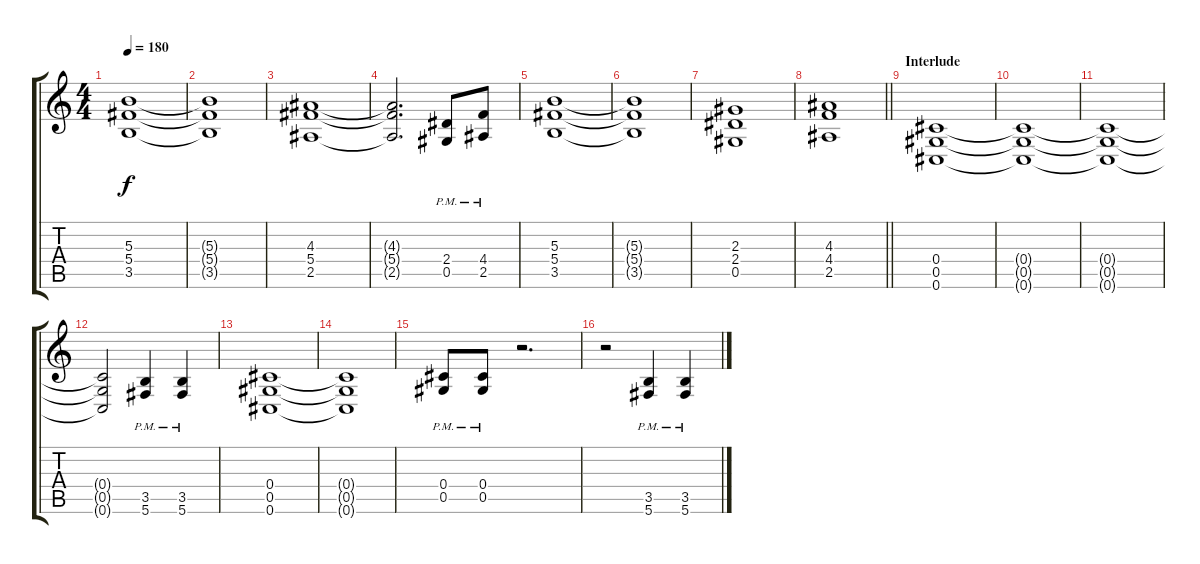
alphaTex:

\track "" {instrument overdrivenguitar}
\staff {score tabs}
\tuning (Eb4 Bb3 Gb3 Db3 Ab2 Db2) {hide}
\ts (4 4)
\tempo 180
\clef g2
\ks c
(5.3 5.4 3.5).1{dy f} |
(5.3{t} 5.4{t} 3.5{t}).1 |
(4.3 5.4 2.5).1 |
(4.3{t} 5.4{t} 2.5{t}).2{d} (2.4{pm} 0.5{pm}).8 (4.4{pm} 2.5{pm}).8 |
(5.3 5.4 3.5).1 |
(5.3{t} 5.4{t} 3.5{t}).1 |
(2.3 2.4 0.5).1 |
\barLineRight lightlight
(4.3 4.4 2.5).1 |
\section ("" "Interlude")
(0.4 0.5 0.6).1 |
(0.4{t} 0.5{t} 0.6{t}).1 |
(0.4{t} 0.5{t} 0.6{t}).1 |
(0.4{t} 0.5{t} 0.6{t}).2 (3.5{pm} 5.6{pm}).4 (3.5{pm} 5.6{pm}).4 |
(0.4 0.5 0.6).1 |
(0.4{t} 0.5{t} 0.6{t}).1 |
(0.4{pm} 0.5{pm}).8 (0.4{pm} 0.5{pm}).8 r.2{d} |
r.2 (3.5{pm} 5.6{pm}).4 (3.5{pm} 5.6{pm}).4
